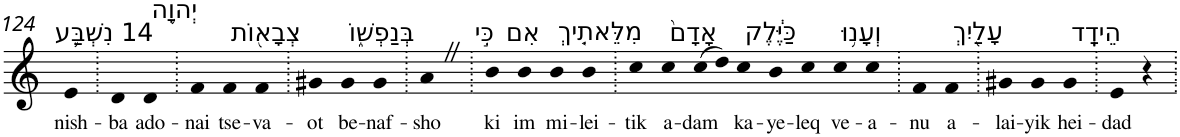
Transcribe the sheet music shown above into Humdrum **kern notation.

**kern	**text
*part1	*part1
*staff1	*staff1
*I"Piano	*
*I'Pno	*
!!LO:PB:g=z
*clefG2	*
*k[]	*
=124	=124
!LO:TX:a:t=14 נִשְׁבַּ֛ע	!
!	!LO:LY:b
4e	nish-
=125.	=125.
!	!LO:LY:b
4d	-ba
!LO:TX:a:t=יְהוָ֥ה	!
!	!LO:LY:b
4d	ado-
=126.	=126.
!	!LO:LY:b
4f	-nai
!LO:TX:a:t=צְבָא֖וֹת	!
!	!LO:LY:b
4f	tse-
!	!LO:LY:b
4f	-va-
=127.	=127.
!	!LO:LY:b
4g#X	-ot
!LO:TX:a:t=בְּנַפְשׁ֑וֹ	!
!	!LO:LY:b
4g#	be-
!	!LO:LY:b
4g#	-naf-
=128.	=128.
!	!LO:LY:b
4aZ	-sho
=129.	=129.
!LO:TX:a:t=כִּ֣י	!
!	!LO:LY:b
4b	ki
!LO:TX:a:t=אִם	!
!	!LO:LY:b
4b	im
!LO:TX:a:t=מִלֵּאתִ֤יךְ	!
!	!LO:LY:b
4b	mi-
!	!LO:LY:b
4b	-lei-
=130.	=130.
!	!LO:LY:b
4cc	-tik
!LO:TX:a:t=אָדָם֙	!
!	!LO:LY:b
4cc	a-
!	!LO:LY:b
(>8cc	-dam
8dd)	.
!LO:TX:a:t=כַּיֶּ֔לֶק	!
!	!LO:LY:b
4cc	ka-
!	!LO:LY:b
4b	-ye-
!	!LO:LY:b
4cc	-leq
!LO:TX:a:t=וְעָנ֥וּ	!
!	!LO:LY:b
4cc	ve-
!	!LO:LY:b
4cc	-a-
=131.	=131.
!	!LO:LY:b
4f	-nu
!LO:TX:a:t=עָלַ֖יִךְ	!
!	!LO:LY:b
4f	a-
=132.	=132.
!	!LO:LY:b
4g#X	-lai-
!	!LO:LY:b
4g#	-yik
!LO:TX:a:t=הֵידָֽד	!
!	!LO:LY:b
4g#	hei-
=133.	=133.
!	!LO:LY:b
4e	-dad
4r	.
=.	=.
*-	*-
